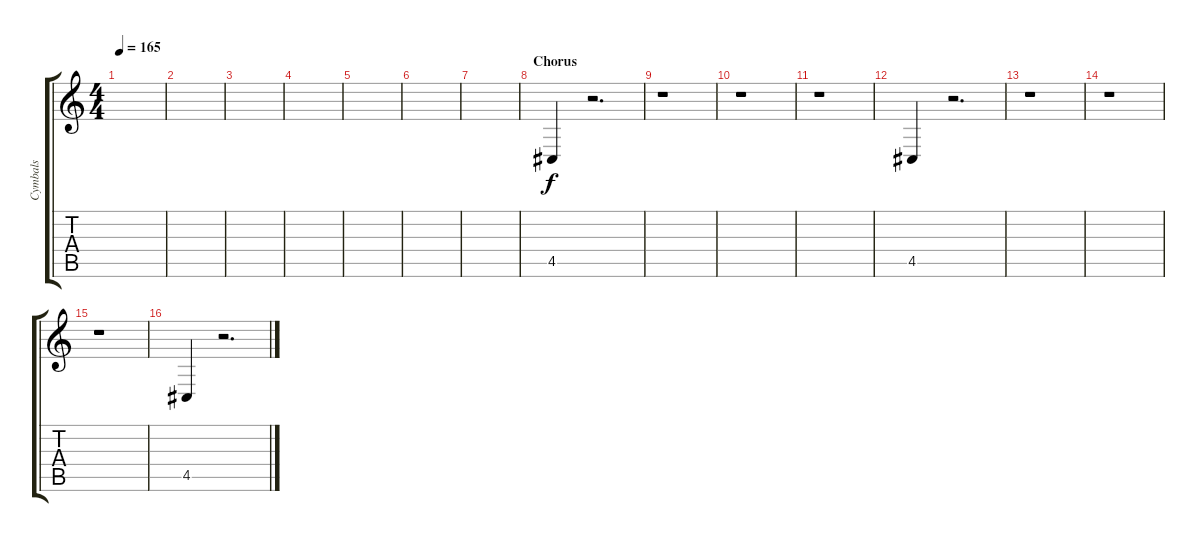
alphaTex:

\track ("Cymbals" "Cymbals") {instrument drawbarorgan}
\staff {score tabs}
\tuning (E4 B3 G3 D3 A2 E2) {hide}
\ts (4 4)
\tempo 165
\clef g2
\ks c
|
|
|
|
|
|
|
\section ("" "Chorus")
4.5.4 r.2{d} |
r.1 |
r.1 |
r.1 |
4.5.4 r.2{d} |
r.1 |
r.1 |
r.1 |
4.5.4 r.2{d}
